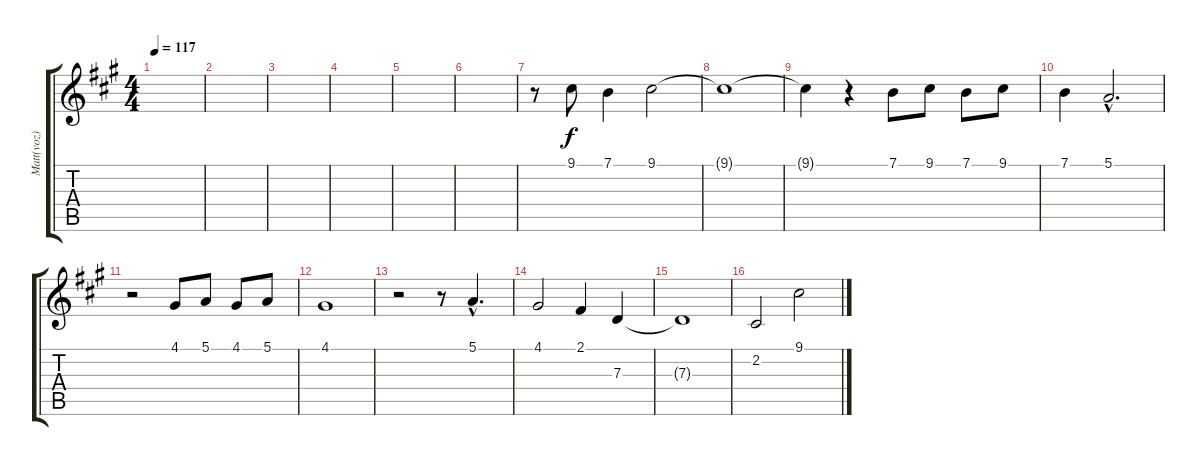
\track ("Matt(voz)" "Matt(voz)") {instrument flute}
\staff {score tabs}
\tuning (E4 B3 G3 D3 A2 E2) {hide}
\ts (4 4)
\tempo 117
\clef g2
\ks a
|
|
|
|
|
|
r.8 9.1.8 7.1.4 9.1.2 |
9.1{t}.1 |
9.1{t}.4 r.4 7.1.8 9.1.8 7.1.8 9.1.8 |
7.1.4 5.1{hac}.2{d} |
r.2 4.1.8 5.1.8 4.1.8 5.1.8 |
4.1.1 |
r.2 r.8 5.1{hac}.4{d} |
4.1.2 2.1.4 7.3.4 |
7.3{t}.1 |
2.2.2 9.1.2
